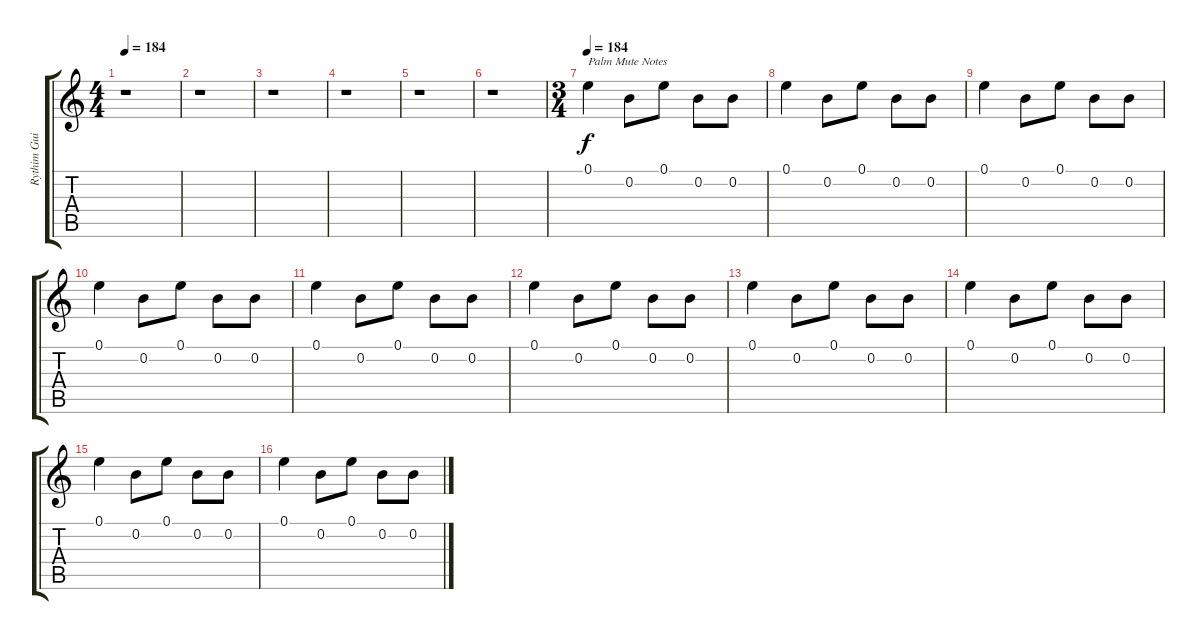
\track ("Rythim Guitar" "Rythim Gui") {instrument distortionguitar}
\staff {score tabs}
\tuning (E4 B3 G3 D3 A2 E2) {hide}
\ts (4 4)
\tempo 184
\clef g2
\ks c
r.1{dy f} |
r.1 |
r.1 |
r.1 |
r.1 |
r.1 |
\ts (3 4)
\tempo 184
0.1.4{txt "Palm Mute Notes"} 0.2.8 0.1.8 0.2.8 0.2.8 |
0.1.4 0.2.8 0.1.8 0.2.8 0.2.8 |
0.1.4 0.2.8 0.1.8 0.2.8 0.2.8 |
0.1.4 0.2.8 0.1.8 0.2.8 0.2.8 |
0.1.4 0.2.8 0.1.8 0.2.8 0.2.8 |
0.1.4 0.2.8 0.1.8 0.2.8 0.2.8 |
0.1.4 0.2.8 0.1.8 0.2.8 0.2.8 |
0.1.4 0.2.8 0.1.8 0.2.8 0.2.8 |
0.1.4 0.2.8 0.1.8 0.2.8 0.2.8 |
0.1.4 0.2.8 0.1.8 0.2.8 0.2.8
